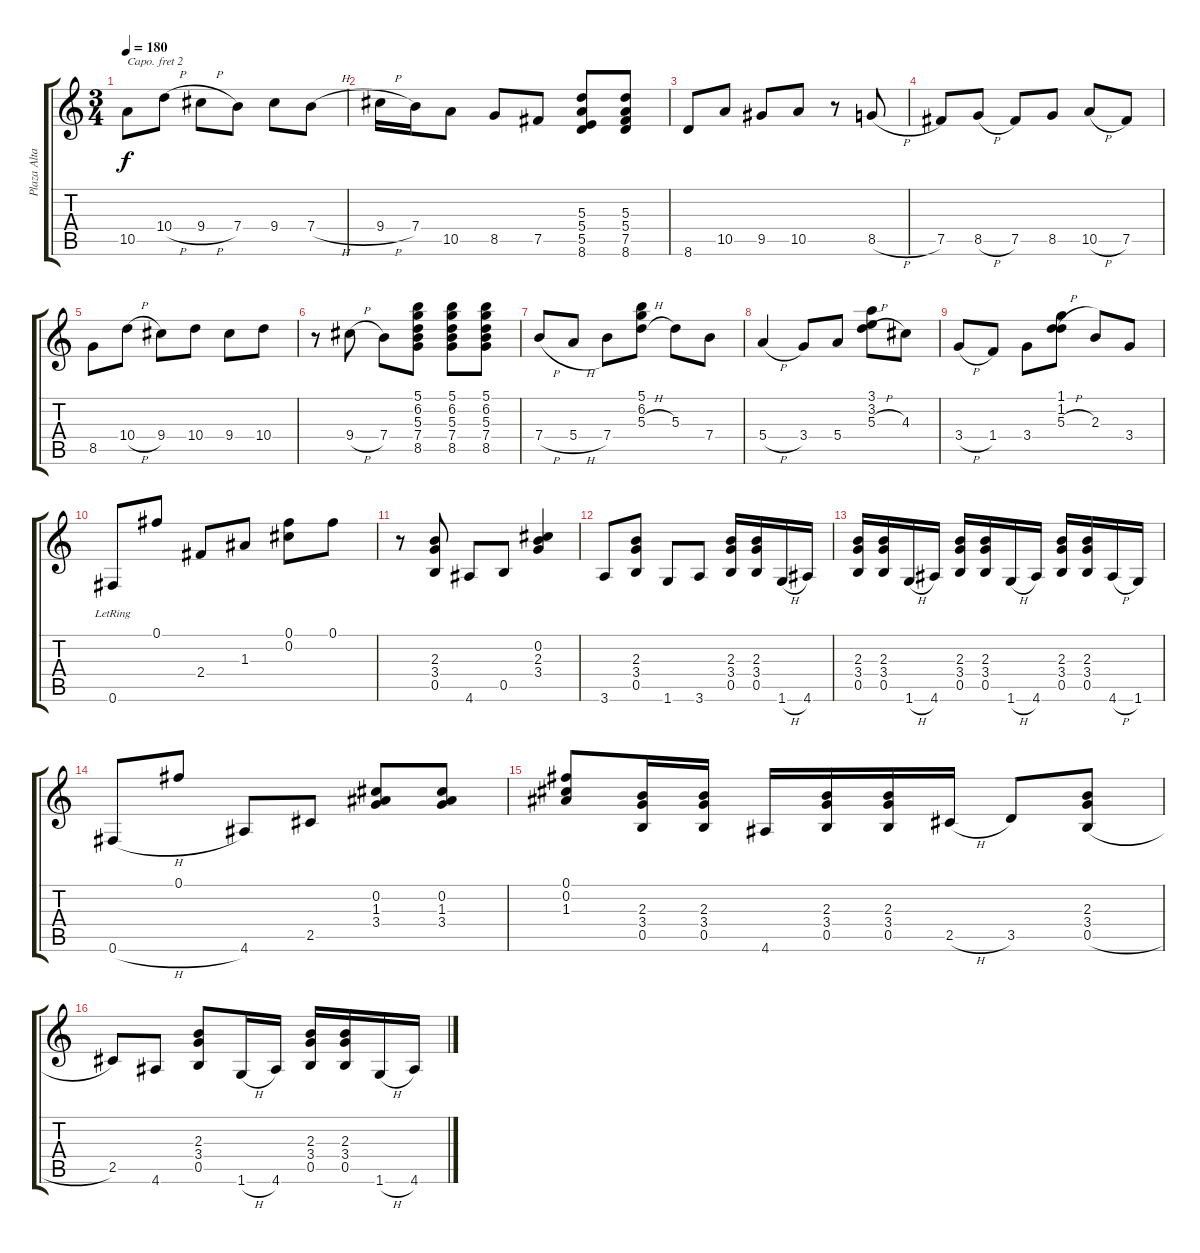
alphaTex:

\track ("Plaza Alta" "Plaza Alta") {instrument acousticguitarnylon}
\staff {score tabs}
\capo 2
\tuning (E4 B3 G3 D3 A2 E2) {hide}
\ts (3 4)
\tempo 180
\clef g2
\ks c
10.5.8{dy f} 10.4{h}.8 9.4{h}.8 7.4.8 9.4.8 7.4{h}.8 |
9.4{h}.16 7.4.16 10.5.8 8.5.8 7.5.8 (5.3 5.4 5.5 8.6).8 (5.3 5.4 7.5 8.6).8 |
8.6.8 10.5.8 9.5.8 10.5.8 r.8 8.5{h}.8 |
7.5.8 8.5{h}.8 7.5.8 8.5.8 10.5{h}.8 7.5.8 |
8.5.8 10.4{h}.8 9.4.8 10.4.8 9.4.8 10.4.8 |
r.8 9.4{h}.8 7.4.8 (5.1 6.2 5.3 7.4 8.5).8 (5.1 6.2 5.3 7.4 8.5).8 (5.1 6.2 5.3 7.4 8.5).8 |
7.4{h}.8 5.4{h}.8 7.4.8 (5.1 6.2 5.3{h}).8 5.3.8 7.4.8 |
5.4{h}.4 3.4.8 5.4.8 (3.1 3.2 5.3{h}).8 4.3.8 |
3.4{h}.8 1.4.8 3.4.8 (1.1 1.2 5.3{h}).8 2.3.8 3.4.8 |
0.6{lr}.8 0.1.8 2.4.8 1.3.8 (0.1 0.2).8 0.1.8 |
r.8 (2.3 3.4 0.5).8 4.6.8 0.5.8 (0.2 2.3 3.4).4 |
3.6.8 (2.3 3.4 0.5).8 1.6.8 3.6.8 (2.3 3.4 0.5).16 (2.3 3.4 0.5).16 1.6{h}.16 4.6.16 |
(2.3 3.4 0.5).16 (2.3 3.4 0.5).16 1.6{h}.16 4.6.16 (2.3 3.4 0.5).16 (2.3 3.4 0.5).16 1.6{h}.16 4.6.16 (2.3 3.4 0.5).16 (2.3 3.4 0.5).16 4.6{h}.16 1.6.16 |
0.6{h}.8 0.1.8 4.6.8 2.5.8 (0.2 1.3 3.4).8 (0.2 1.3 3.4).8 |
(0.1 0.2 1.3).8 (2.3 3.4 0.5).16 (2.3 3.4 0.5).16 4.6.16 (2.3 3.4 0.5).16 (2.3 3.4 0.5).16 2.5{h}.16 3.5.8 (2.3 3.4 0.5{h}).8 |
2.5.8 4.6.8 (2.3 3.4 0.5).8 1.6{h}.16 4.6.16 (2.3 3.4 0.5).16 (2.3 3.4 0.5).16 1.6{h}.16 4.6.16
